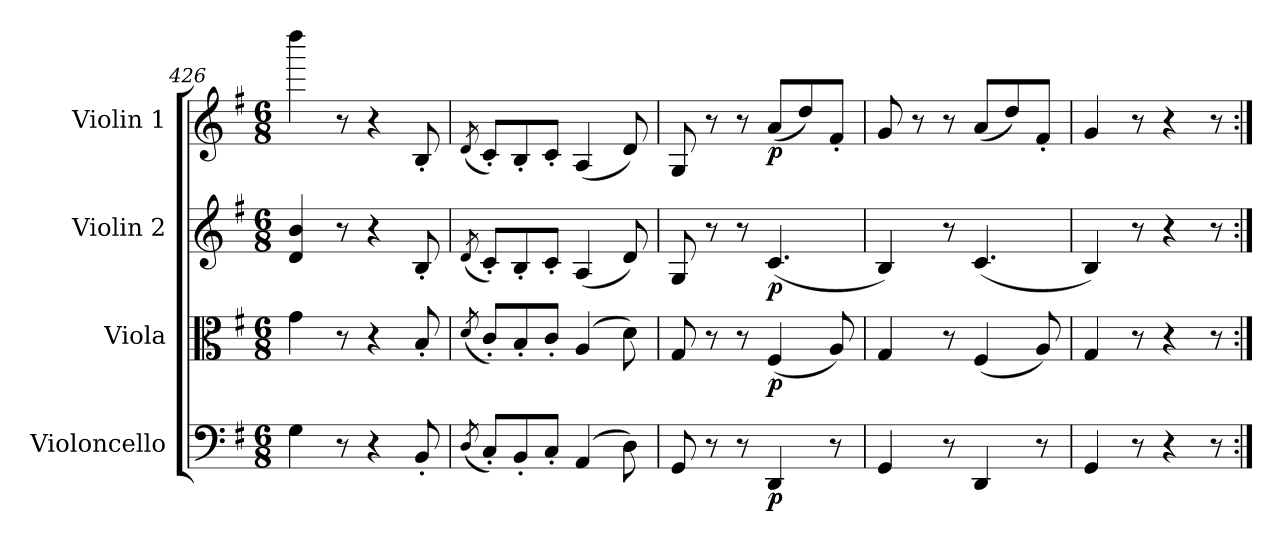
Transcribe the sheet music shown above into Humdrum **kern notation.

**kern	**dynam	**kern	**dynam	**kern	**dynam	**kern	**dynam
*part4	*part4	*part3	*part3	*part2	*part2	*part1	*part1
*staff4	*staff4	*staff3	*staff3	*staff2	*staff2	*staff1	*staff1
*I"Violoncello	*	*I"Viola	*	*I"Violin 2	*	*I"Violin 1	*
*I'Vc	*	*I'Vla	*	*I'Vln	*	*I'Vln	*
*clefF4	*	*clefC3	*	*clefG2	*	*clefG2	*
*k[f#]	*	*k[f#]	*	*k[f#]	*	*k[f#]	*
*M6/8	*	*M6/8	*	*M6/8	*	*M6/8	*
=426	=426	=426	=426	=426	=426	=426	=426
4G\	.	4g\	.	4d/ 4b/	.	4dddd\	.
8r	.	8r	.	8r	.	8r	.
4r	.	4r	.	4r	.	4r	.
8BB'/	.	8B'/	.	8B'/	.	8B'/	.
=427	=427	=427	=427	=427	=427	=427	=427
(<8qD/	.	(<8qd/	.	(<8qd/	.	(<8qd/	.
8C'/L)	.	8c'/L)	.	8c'/L)	.	8c'/L)	.
8BB'/	.	8B'/	.	8B'/	.	8B'/	.
8C'/J	.	8c'/J	.	8c'/J	.	8c'/J	.
(>4AA/	.	(>4A/	.	(<4A/	.	(<4A/	.
8D\)	.	8d\)	.	8d/)	.	8d/)	.
=428	=428	=428	=428	=428	=428	=428	=428
8GG/	.	8G/	.	8G/	.	8G/	.
8r	.	8r	.	8r	.	8r	.
8r	.	8r	.	8r	.	8r	.
!	!LO:DY:b	!	!LO:DY:b	!	!LO:DY:b	!	!LO:DY:b
4DD/	p	(<4F#/	p	(<4.c/	p	(<8a/L	p
.	.	.	.	.	.	8dd/)	.
8r	.	8A/)	.	.	.	8f#'/J	.
=429	=429	=429	=429	=429	=429	=429	=429
4GG/	.	4G/	.	4B/)	.	8g/	.
.	.	.	.	.	.	8r	.
8r	.	8r	.	8r	.	8r	.
4DD/	.	(<4F#/	.	(<4.c/	.	(<8a/L	.
.	.	.	.	.	.	8dd/)	.
8r	.	8A/)	.	.	.	8f#'/J	.
=430	=430	=430	=430	=430	=430	=430	=430
4GG/	.	4G/	.	4B/)	.	4g/	.
8r	.	8r	.	8r	.	8r	.
4r	.	4r	.	4r	.	4r	.
8r	.	8r	.	8r	.	8r	.
=:|!	=:|!	=:|!	=:|!	=:|!	=:|!	=:|!	=:|!
*-	*-	*-	*-	*-	*-	*-	*-
